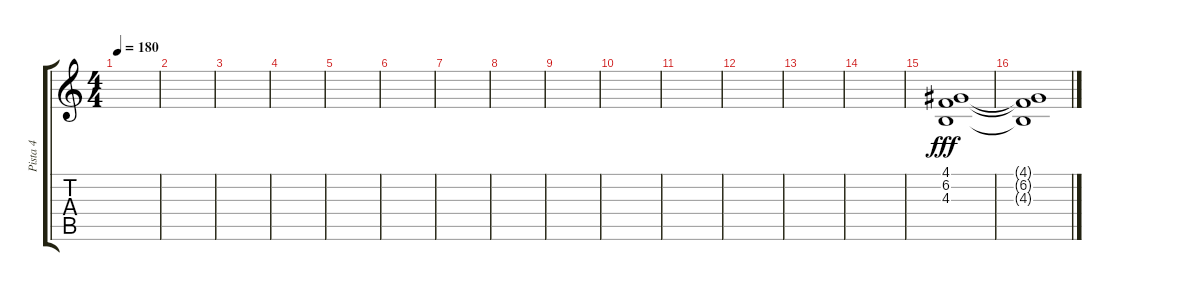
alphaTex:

\track ("Pista 4" "Pista 4") {instrument timpani}
\staff {score tabs}
\tuning (E4 B3 G3 D3 A2 E2) {hide}
\ts (4 4)
\tempo 180
\clef g2
\ks c
|
|
|
|
|
|
|
|
|
|
|
|
|
|
(4.1 6.2 4.3).1{dy fff volume 8 balance 8 instrument choiraahs} |
(4.1{t} 6.2{t} 4.3{t}).1
